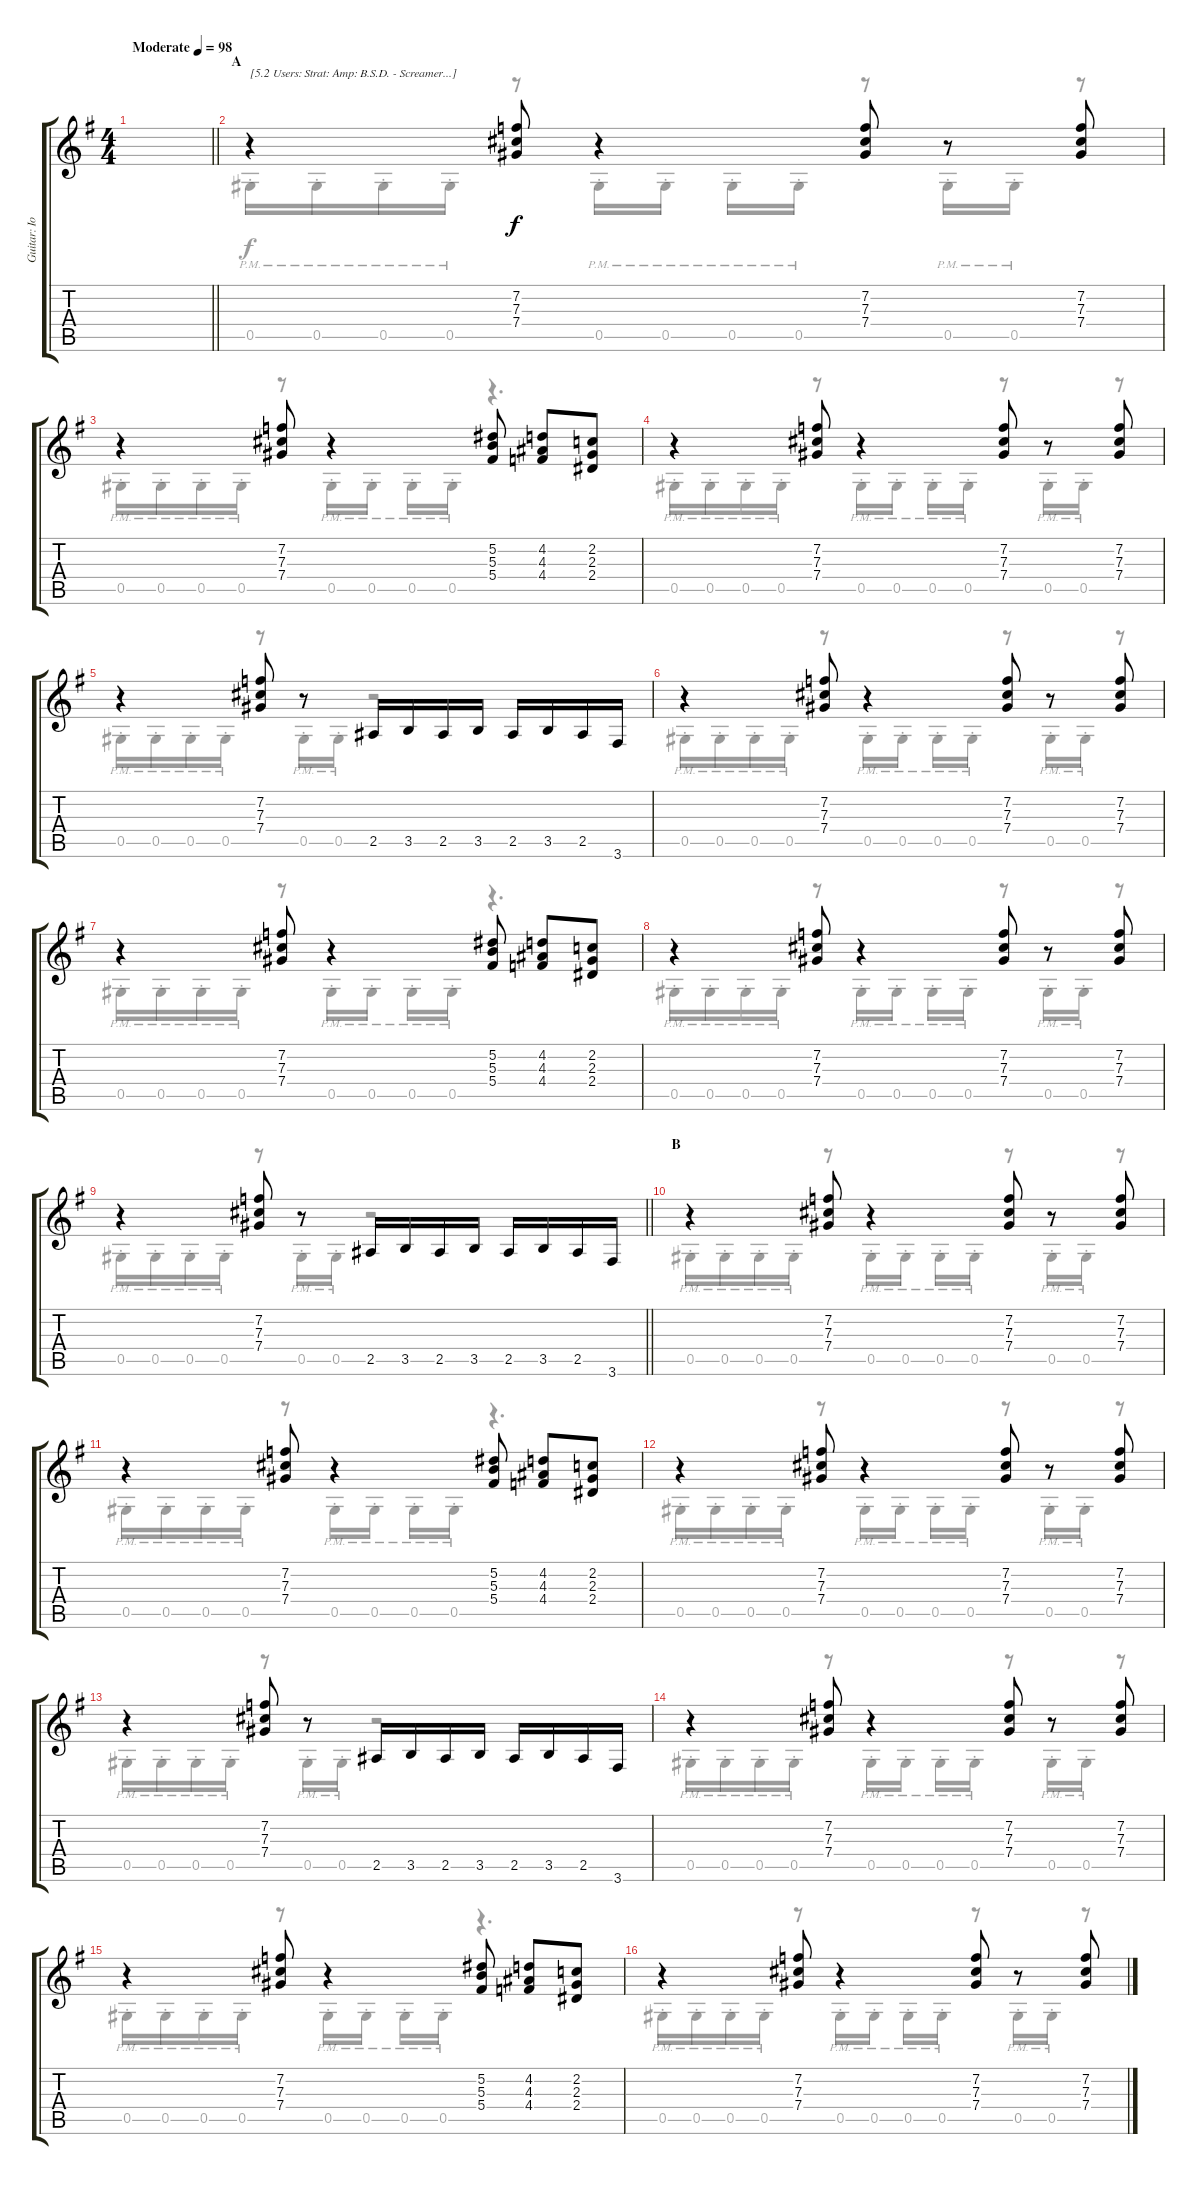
\track ("Guitar: Iommi" "Guitar: Io") {instrument overdrivenguitar}
\staff {score tabs}
\tuning (Eb4 Bb3 Gb3 Db3 Ab2 Eb2) {hide}
\voice
\ts (4 4)
\tempo (98 "Moderate")
\clef g2
\barLineRight lightlight
\ks g
|
\section ("" "A")
r.4{txt "[5.2 Users: Strat: Amp: B.S.D. - Screamer...]"} (7.2 7.3 7.4).8 r.4 (7.2 7.3 7.4).8 r.8 (7.2 7.3 7.4).8 |
r.4 (7.2 7.3 7.4).8 r.4 (5.2 5.3 5.4).8 (4.2 4.3 4.4).8 (2.2 2.3 2.4).8 |
r.4 (7.2 7.3 7.4).8 r.4 (7.2 7.3 7.4).8 r.8 (7.2 7.3 7.4).8 |
r.4 (7.2 7.3 7.4).8 r.8 2.5.16 3.5.16 2.5.16 3.5.16 2.5.16 3.5.16 2.5.16 3.6.16 |
r.4 (7.2 7.3 7.4).8 r.4 (7.2 7.3 7.4).8 r.8 (7.2 7.3 7.4).8 |
r.4 (7.2 7.3 7.4).8 r.4 (5.2 5.3 5.4).8 (4.2 4.3 4.4).8 (2.2 2.3 2.4).8 |
r.4 (7.2 7.3 7.4).8 r.4 (7.2 7.3 7.4).8 r.8 (7.2 7.3 7.4).8 |
\barLineRight lightlight
r.4 (7.2 7.3 7.4).8 r.8 2.5.16 3.5.16 2.5.16 3.5.16 2.5.16 3.5.16 2.5.16 3.6.16 |
\section ("" "B")
r.4 (7.2 7.3 7.4).8 r.4 (7.2 7.3 7.4).8 r.8 (7.2 7.3 7.4).8 |
r.4 (7.2 7.3 7.4).8 r.4 (5.2 5.3 5.4).8 (4.2 4.3 4.4).8 (2.2 2.3 2.4).8 |
r.4 (7.2 7.3 7.4).8 r.4 (7.2 7.3 7.4).8 r.8 (7.2 7.3 7.4).8 |
r.4 (7.2 7.3 7.4).8 r.8 2.5.16 3.5.16 2.5.16 3.5.16 2.5.16 3.5.16 2.5.16 3.6.16 |
r.4 (7.2 7.3 7.4).8 r.4 (7.2 7.3 7.4).8 r.8 (7.2 7.3 7.4).8 |
r.4 (7.2 7.3 7.4).8 r.4 (5.2 5.3 5.4).8 (4.2 4.3 4.4).8 (2.2 2.3 2.4).8 |
r.4 (7.2 7.3 7.4).8 r.4 (7.2 7.3 7.4).8 r.8 (7.2 7.3 7.4).8
\voice
\clef g2
\ottava regular
\simile none
\barLineRight lightlight
\ks g
|
0.5{pm st}.16 0.5{pm st}.16 0.5{pm st}.16 0.5{pm st}.16 r.8 0.5{pm st}.16 0.5{pm st}.16 0.5{pm st}.16 0.5{pm st}.16 r.8 0.5{pm st}.16 0.5{pm st}.16 r.8 |
0.5{pm st}.16 0.5{pm st}.16 0.5{pm st}.16 0.5{pm st}.16 r.8 0.5{pm st}.16 0.5{pm st}.16 0.5{pm st}.16 0.5{pm st}.16 r.4{d} |
0.5{pm st}.16 0.5{pm st}.16 0.5{pm st}.16 0.5{pm st}.16 r.8 0.5{pm st}.16 0.5{pm st}.16 0.5{pm st}.16 0.5{pm st}.16 r.8 0.5{pm st}.16 0.5{pm st}.16 r.8 |
0.5{pm st}.16 0.5{pm st}.16 0.5{pm st}.16 0.5{pm st}.16 r.8 0.5{pm st}.16 0.5{pm st}.16 r.2 |
0.5{pm st}.16 0.5{pm st}.16 0.5{pm st}.16 0.5{pm st}.16 r.8 0.5{pm st}.16 0.5{pm st}.16 0.5{pm st}.16 0.5{pm st}.16 r.8 0.5{pm st}.16 0.5{pm st}.16 r.8 |
0.5{pm st}.16 0.5{pm st}.16 0.5{pm st}.16 0.5{pm st}.16 r.8 0.5{pm st}.16 0.5{pm st}.16 0.5{pm st}.16 0.5{pm st}.16 r.4{d} |
0.5{pm st}.16 0.5{pm st}.16 0.5{pm st}.16 0.5{pm st}.16 r.8 0.5{pm st}.16 0.5{pm st}.16 0.5{pm st}.16 0.5{pm st}.16 r.8 0.5{pm st}.16 0.5{pm st}.16 r.8 |
\barLineRight lightlight
0.5{pm st}.16 0.5{pm st}.16 0.5{pm st}.16 0.5{pm st}.16 r.8 0.5{pm st}.16 0.5{pm st}.16 r.2 |
0.5{pm st}.16 0.5{pm st}.16 0.5{pm st}.16 0.5{pm st}.16 r.8 0.5{pm st}.16 0.5{pm st}.16 0.5{pm st}.16 0.5{pm st}.16 r.8 0.5{pm st}.16 0.5{pm st}.16 r.8 |
0.5{pm st}.16 0.5{pm st}.16 0.5{pm st}.16 0.5{pm st}.16 r.8 0.5{pm st}.16 0.5{pm st}.16 0.5{pm st}.16 0.5{pm st}.16 r.4{d} |
0.5{pm st}.16 0.5{pm st}.16 0.5{pm st}.16 0.5{pm st}.16 r.8 0.5{pm st}.16 0.5{pm st}.16 0.5{pm st}.16 0.5{pm st}.16 r.8 0.5{pm st}.16 0.5{pm st}.16 r.8 |
0.5{pm st}.16 0.5{pm st}.16 0.5{pm st}.16 0.5{pm st}.16 r.8 0.5{pm st}.16 0.5{pm st}.16 r.2 |
0.5{pm st}.16 0.5{pm st}.16 0.5{pm st}.16 0.5{pm st}.16 r.8 0.5{pm st}.16 0.5{pm st}.16 0.5{pm st}.16 0.5{pm st}.16 r.8 0.5{pm st}.16 0.5{pm st}.16 r.8 |
0.5{pm st}.16 0.5{pm st}.16 0.5{pm st}.16 0.5{pm st}.16 r.8 0.5{pm st}.16 0.5{pm st}.16 0.5{pm st}.16 0.5{pm st}.16 r.4{d} |
0.5{pm st}.16 0.5{pm st}.16 0.5{pm st}.16 0.5{pm st}.16 r.8 0.5{pm st}.16 0.5{pm st}.16 0.5{pm st}.16 0.5{pm st}.16 r.8 0.5{pm st}.16 0.5{pm st}.16 r.8
